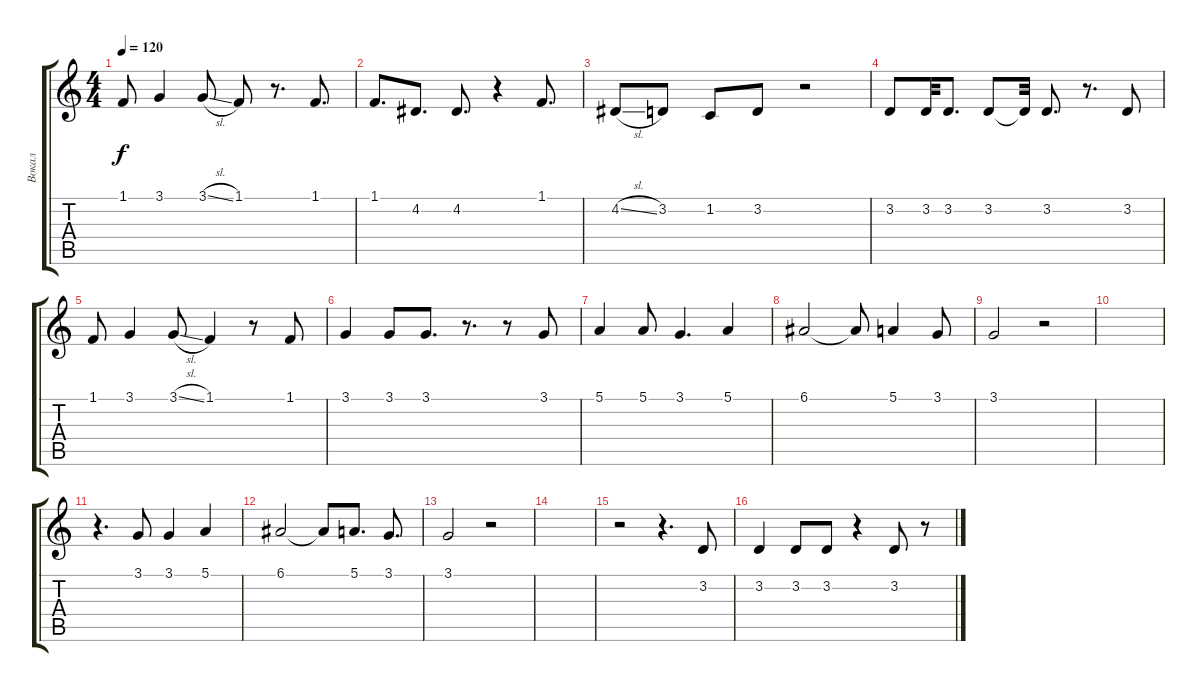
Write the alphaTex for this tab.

\track ("Вокал" "Вокал") {instrument lead6voice}
\staff {score tabs}
\tuning (E4 B3 G3 D3 A2 E2) {hide}
\ts (4 4)
\tempo 120
\clef g2
\ks c
1.1.8{dy f} 3.1.4 3.1{sl}.8 1.1.8 r.8{d} 1.1.8{d} |
1.1.8{d} 4.2.8{d} 4.2.8{d} r.4 1.1.8{d} |
4.2{sl}.8 3.2.8 1.2.8 3.2.8 r.2 |
3.2.8 3.2.32 3.2.8{d} 3.2.8 3.2{t}.32 3.2.8{d} r.8{d} 3.2.8 |
1.1.8 3.1.4 3.1{sl}.8 1.1.4 r.8 1.1.8 |
3.1.4 3.1.8 3.1.8{d} r.8{d} r.8 3.1.8 |
5.1.4 5.1.8 3.1.4{d} 5.1.4 |
6.1.2 6.1{t}.8 5.1.4 3.1.8 |
3.1.2 r.2 |
|
r.4{d} 3.1.8 3.1.4 5.1.4 |
6.1.2 6.1{t}.8 5.1.8{d} 3.1.8{d} |
3.1.2 r.2 |
|
r.2 r.4{d} 3.2.8 |
3.2.4 3.2.8 3.2.8 r.4 3.2.8 r.8
